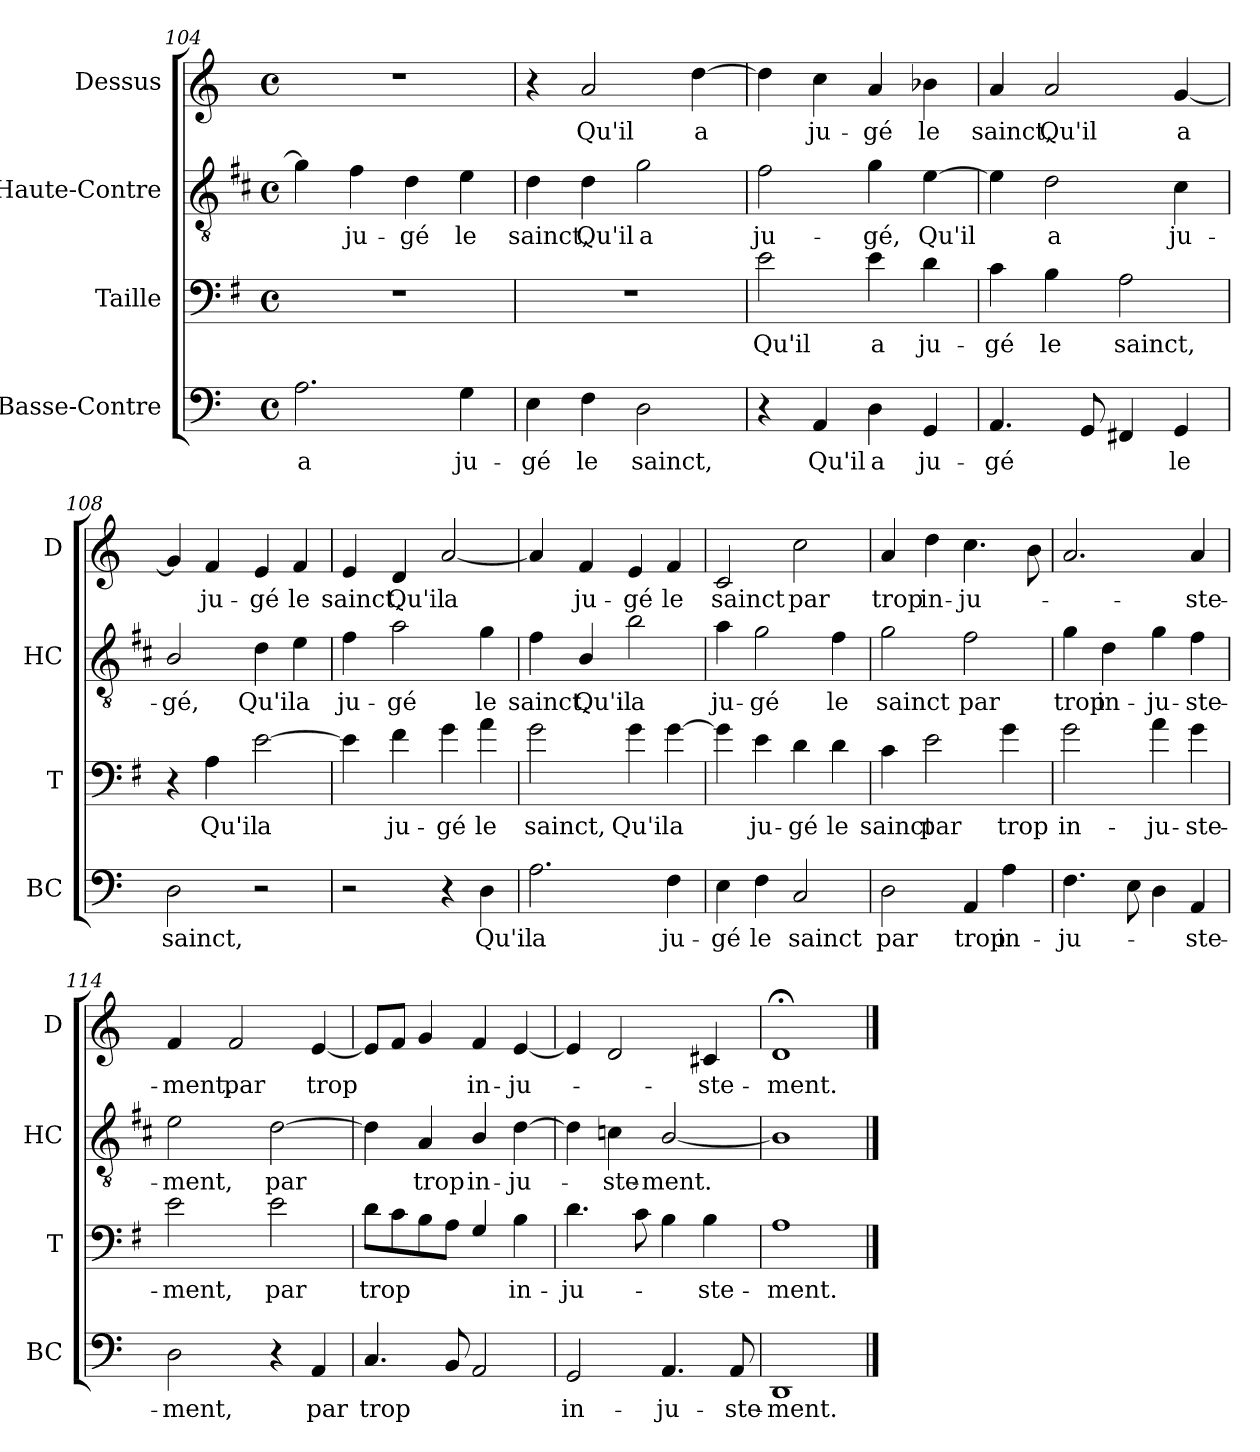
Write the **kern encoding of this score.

**kern	**text	**kern	**text	**kern	**text	**kern	**text
*part4	*part4	*part3	*part3	*part2	*part2	*part1	*part1
*staff4	*staff4	*staff3	*staff3	*staff2	*staff2	*staff1	*staff1
*I"Basse-Contre	*	*I"Taille	*	*I"Haute-Contre	*	*I"Dessus	*
*I'BC	*	*I'T	*	*I'HC	*	*I'D	*
*clefF4	*	*clefF4	*	*clefGv2	*	*clefG2	*
*	*	*ITrd4c7	*	*ITrd1c2	*	*	*
*k[]	*	*k[]	*	*k[]	*	*k[]	*
*C:	*	*C:	*	*C:	*	*C:	*
*M4/4	*	*M4/4	*	*M4/4	*	*M4/4	*
*met(c)	*	*met(c)	*	*met(c)	*	*met(c)	*
=104	=104	=104	=104	=104	=104	=104	=104
!	!LO:LY:b	!	!	!	!	!	!
2.A\	a	1r	.	4f\]	.	1r	.
!	!	!	!	!	!LO:LY:b	!	!
.	.	.	.	4e\	ju-	.	.
!	!	!	!	!	!LO:LY:b	!	!
.	.	.	.	4c\	-gé	.	.
!	!LO:LY:b	!	!	!	!LO:LY:b	!	!
4G\	ju-	.	.	4d\	le	.	.
=105	=105	=105	=105	=105	=105	=105	=105
!	!LO:LY:b	!	!	!	!LO:LY:b	!	!
4E\	-gé	1r	.	4c\	sainct,	4r	.
!	!LO:LY:b	!	!	!	!LO:LY:b	!	!LO:LY:b
4F\	le	.	.	4c\	Qu'il	2a/	Qu'il
!	!LO:LY:b	!	!	!	!LO:LY:b	!	!
2D\	sainct,	.	.	2f\	a	.	.
!	!	!	!	!	!	!	!LO:LY:b
.	.	.	.	.	.	[4dd\	a
=106	=106	=106	=106	=106	=106	=106	=106
!	!	!	!LO:LY:b	!	!LO:LY:b	!	!
4r	.	2A\	Qu'il	2e\	ju-	4dd\]	.
!	!LO:LY:b	!	!	!	!	!	!LO:LY:b
4AA/	Qu'il	.	.	.	.	4cc\	ju-
!	!LO:LY:b	!	!LO:LY:b	!	!LO:LY:b	!	!LO:LY:b
4D\	a	4A\	a	4f\	-gé,	4a/	-gé
!	!LO:LY:b	!	!LO:LY:b	!	!LO:LY:b	!	!LO:LY:b
4GG/	ju-	4G\	ju-	[4d\	Qu'il	4b-X\	le
=107	=107	=107	=107	=107	=107	=107	=107
!	!LO:LY:b	!	!LO:LY:b	!	!	!	!LO:LY:b
4.AA/	-gé	4F\	-gé	4d\]	.	4a/	sainct,
!	!	!	!LO:LY:b	!	!LO:LY:b	!	!LO:LY:b
.	.	4E\	le	2c\	a	2a/	Qu'il
8GG/	.	.	.	.	.	.	.
!	!	!	!LO:LY:b	!	!	!	!
4FF#X/	.	2D\	sainct,	.	.	.	.
!	!LO:LY:b	!	!	!	!LO:LY:b	!	!LO:LY:b
4GG/	le	.	.	4B\	ju-	[4g/	a
=108	=108	=108	=108	=108	=108	=108	=108
!	!LO:LY:b	!	!	!	!LO:LY:b	!	!
2D\	sainct,	4r	.	2A/	-gé,	4g/]	.
!	!	!	!LO:LY:b	!	!	!	!LO:LY:b
.	.	4D\	Qu'il	.	.	4f/	ju-
!	!	!	!LO:LY:b	!	!LO:LY:b	!	!LO:LY:b
2r	.	[2A\	a	4c\	Qu'il	4e/	-gé
!	!	!	!	!	!LO:LY:b	!	!LO:LY:b
.	.	.	.	4d\	a	4f/	le
=109	=109	=109	=109	=109	=109	=109	=109
!	!	!	!	!	!LO:LY:b	!	!LO:LY:b
2r	.	4A\]	.	4e\	ju-	4e/	sainct,
!	!	!	!LO:LY:b	!	!LO:LY:b	!	!LO:LY:b
.	.	4B\	ju-	2g\	-gé	4d/	Qu'il
!	!	!	!LO:LY:b	!	!	!	!LO:LY:b
4r	.	4c\	-gé	.	.	[2a/	a
!	!LO:LY:b	!	!LO:LY:b	!	!LO:LY:b	!	!
4D\	Qu'il	4d\	le	4f\	le	.	.
!!LO:LB:g=z
=110	=110	=110	=110	=110	=110	=110	=110
!	!LO:LY:b	!	!LO:LY:b	!	!LO:LY:b	!	!
2.A\	a	2c\	sainct,	4e\	sainct,	4a/]	.
!	!	!	!	!	!LO:LY:b	!	!LO:LY:b
.	.	.	.	4A/	Qu'il	4f/	ju-
!	!	!	!LO:LY:b	!	!LO:LY:b	!	!LO:LY:b
.	.	4c\	Qu'il	2a\	a	4e/	-gé
!	!LO:LY:b	!	!LO:LY:b	!	!	!	!LO:LY:b
4F\	ju-	[4c\	a	.	.	4f/	le
=111	=111	=111	=111	=111	=111	=111	=111
!	!LO:LY:b	!	!	!	!LO:LY:b	!	!LO:LY:b
4E\	-gé	4c\]	.	4g\	ju-	2c/	sainct
!	!LO:LY:b	!	!LO:LY:b	!	!LO:LY:b	!	!
4F\	le	4A\	ju-	2f\	-gé	.	.
!	!LO:LY:b	!	!LO:LY:b	!	!	!	!LO:LY:b
2C/	sainct	4G\	-gé	.	.	2cc\	par
!	!	!	!LO:LY:b	!	!LO:LY:b	!	!
.	.	4G\	le	4e\	le	.	.
=112	=112	=112	=112	=112	=112	=112	=112
!	!LO:LY:b	!	!LO:LY:b	!	!LO:LY:b	!	!LO:LY:b
2D\	par	4F\	sainct	2f\	sainct	4a/	trop
!	!	!	!LO:LY:b	!	!	!	!LO:LY:b
.	.	2A\	par	.	.	4dd\	in-
!	!LO:LY:b	!	!	!	!LO:LY:b	!	!LO:LY:b
4AA/	trop	.	.	2e\	par	4.cc\	-ju-
!	!LO:LY:b	!	!LO:LY:b	!	!	!	!
4A\	in-	4c\	trop	.	.	.	.
.	.	.	.	.	.	8b\	.
=113	=113	=113	=113	=113	=113	=113	=113
!	!LO:LY:b	!	!LO:LY:b	!	!LO:LY:b	!	!
4.F\	-ju-	2c\	in-	4f\	trop	2.a/	.
!	!	!	!	!	!LO:LY:b	!	!
.	.	.	.	4c\	in-	.	.
8E\	.	.	.	.	.	.	.
!	!	!	!LO:LY:b	!	!LO:LY:b	!	!
4D\	.	4d\	-ju-	4f\	-ju-	.	.
!	!LO:LY:b	!	!LO:LY:b	!	!LO:LY:b	!	!LO:LY:b
4AA/	-ste-	4c\	-ste-	4e\	-ste-	4a/	-ste-
=114	=114	=114	=114	=114	=114	=114	=114
!	!LO:LY:b	!	!LO:LY:b	!	!LO:LY:b	!	!LO:LY:b
2D\	-ment,	2A\	-ment,	2d\	-ment,	4f/	-ment,
!	!	!	!	!	!	!	!LO:LY:b
.	.	.	.	.	.	2f/	par
!	!	!	!LO:LY:b	!	!LO:LY:b	!	!
4r	.	2A\	par	[2c\	par	.	.
!	!LO:LY:b	!	!	!	!	!	!LO:LY:b
4AA/	par	.	.	.	.	[4e/	trop
=115	=115	=115	=115	=115	=115	=115	=115
!	!LO:LY:b	!	!LO:LY:b	!	!	!	!
4.C/	trop	8G\L	trop	4c\]	.	8e/L]	.
.	.	8F\	.	.	.	8f/J	.
!	!	!	!	!	!LO:LY:b	!	!
.	.	8E\	.	4G/	trop	4g/	.
8BB/	.	8D\J	.	.	.	.	.
!	!	!	!	!	!LO:LY:b	!	!LO:LY:b
2AA/	.	4C/	.	4A/	in-	4f/	in-
!	!	!	!LO:LY:b	!	!LO:LY:b	!	!LO:LY:b
.	.	4E\	in-	[4c\	-ju-	[4e/	-ju-
=116	=116	=116	=116	=116	=116	=116	=116
!	!LO:LY:b	!	!LO:LY:b	!	!	!	!
2GG/	in-	4.G\	-ju-	4c\]	.	4e/]	.
!	!	!	!	!	!LO:LY:b	!	!
.	.	.	.	4B-X\	-ste-	2d/	.
.	.	8F\	.	.	.	.	.
!	!LO:LY:b	!	!	!	!LO:LY:b	!	!
4.AA/	-ju-	4E\	.	[2A/	-ment.	.	.
!	!	!	!LO:LY:b	!	!	!	!LO:LY:b
.	.	4E\	-ste-	.	.	4c#X/	-ste-
!	!LO:LY:b	!	!	!	!	!	!
8AA/	-ste-	.	.	.	.	.	.
=117	=117	=117	=117	=117	=117	=117	=117
!	!LO:LY:b	!	!LO:LY:b	!	!	!	!LO:LY:b
1DD	-ment.	1D	-ment.	1A]	.	1d;<	-ment.
==	==	==	==	==	==	==	==
*-	*-	*-	*-	*-	*-	*-	*-
